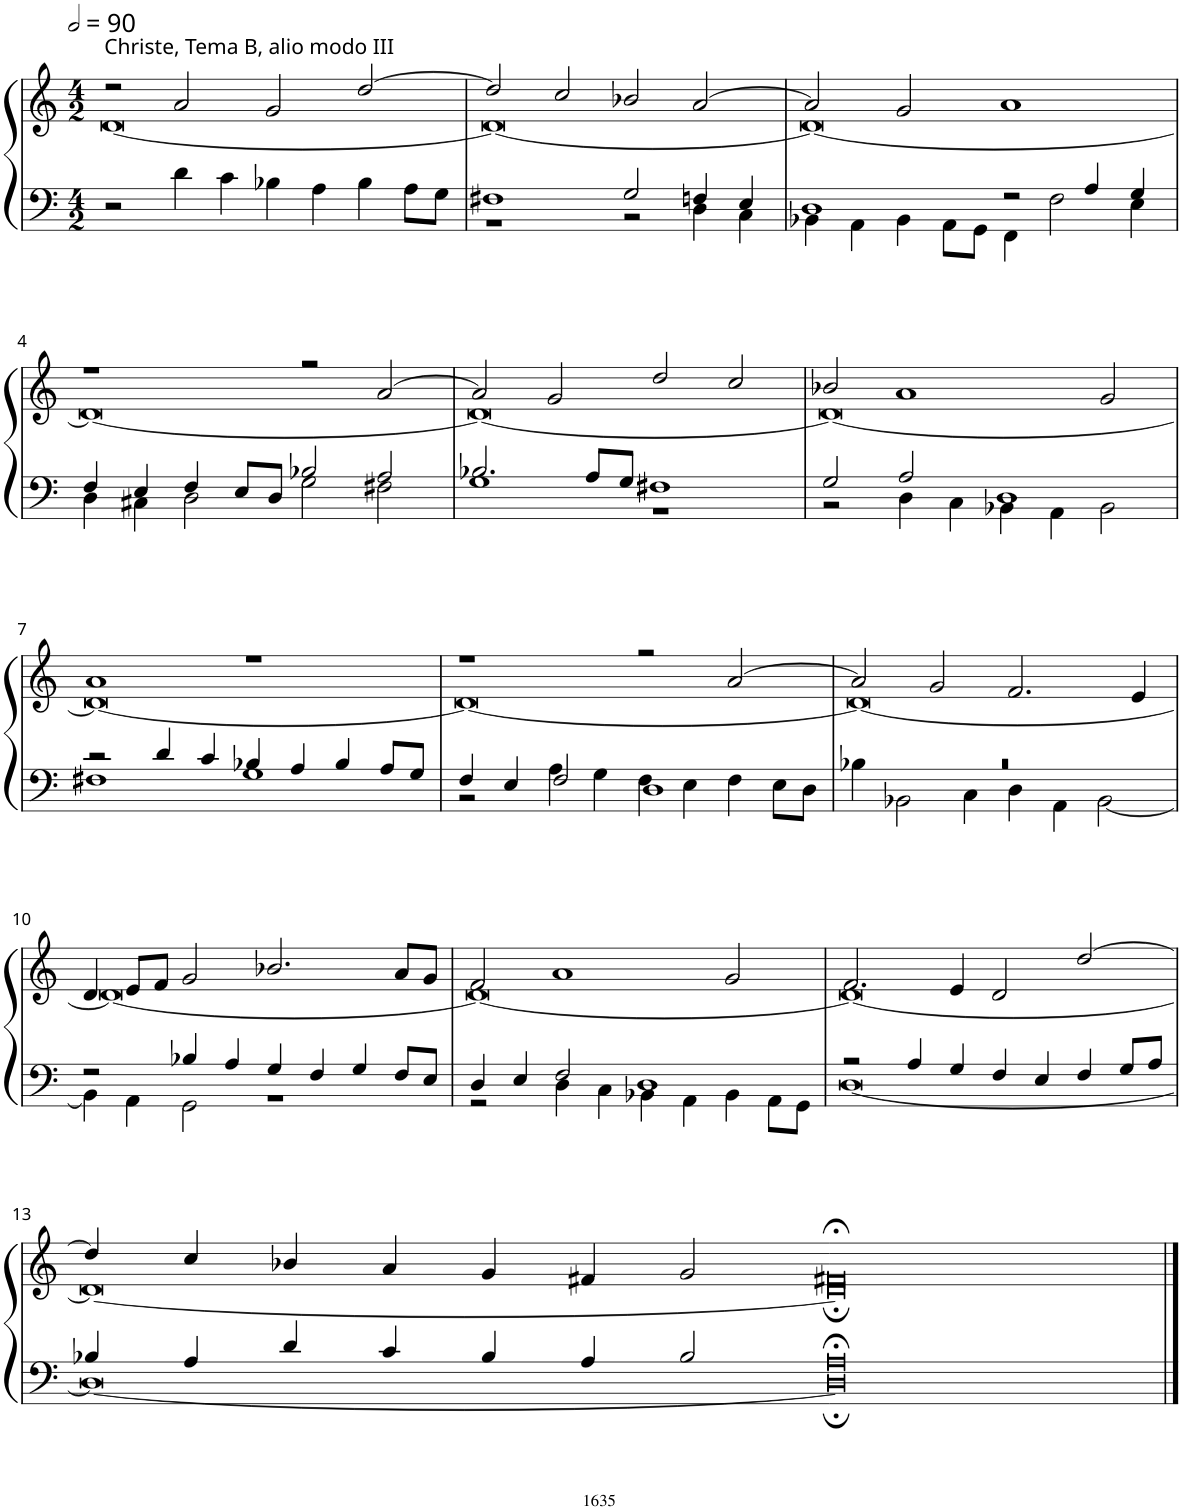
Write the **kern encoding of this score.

**kern	**kern
*part1	*part1
*staff2	*staff1
*I"Organ	*
*clefF4	*clefG2
*k[]	*k[]
*M4/2	*M4/2
*MM180	*MM180
=1	=1
*	*^
!	!LO:TX:a:t=Christe, Tema B, alio modo III	!
2r	2r	[0d
4d\	2a/	.
4c\	.	.
4B-X\	2g/	.
4A\	.	.
4B-\	[2dd/	.
8A\L	.	.
8G\J	.	.
=2	=2	=2
*^	*	*
1F#X	1r	2dd/]	0d_
.	.	2cc/	.
2G/	2r	2b-X/	.
4Fn/	4D\	[2a/	.
4E/	4C\	.	.
=3	=3	=3	=3
1D	4BB-X\	2a/]	0d_
.	4AA\	.	.
.	4BB-\	2g/	.
.	8AA\L	.	.
.	8GG\J	.	.
2r	4FF\	1a	.
.	2F\	.	.
4A/	.	.	.
4G/	4E\	.	.
!!LO:LB:g=z	!!
=4	=4	=4	=4
4F/	4D\	1r	0d_
4E/	4C#X\	.	.
4F/	2D\	.	.
8E/L	.	.	.
8D/J	.	.	.
2B-X/	2G\	2r	.
2A/	2F#X\	[2a/	.
=5	=5	=5	=5
2.B-X/	1G	2a/]	0d_
.	.	2g/	.
8A/L	.	.	.
8G/J	.	.	.
1F#X	1r	2dd/	.
.	.	2cc/	.
=6	=6	=6	=6
2G/	2r	2b-X/	0d_
2A/	4D\	1a	.
.	4C\	.	.
1D	4BB-X\	.	.
.	4AA\	.	.
.	2BB-\	2g/	.
!!LO:LB:g=z	!!
=7	=7	=7	=7
2r	1F#X	1a	0d_
4d/	.	.	.
4c/	.	.	.
4B-X/	1G	1r	.
4A/	.	.	.
4B-/	.	.	.
8A/L	.	.	.
8G/J	.	.	.
=8	=8	=8	=8
4F/	2r	1r	0d_
4E/	.	.	.
2F/	4A\	.	.
.	4G\	.	.
1D	4F\	2r	.
.	4E\	.	.
.	4F\	[2a/	.
.	8E\L	.	.
.	8D\J	.	.
=9	=9	=9	=9
0r	4B-X\	2a/]	0d_
.	2BB-X\	.	.
.	.	2g/	.
.	4C\	.	.
.	4D\	2.f/	.
.	4AA\	.	.
.	[2BB-\	.	.
.	.	4e/	.
!!LO:LB:g=z	!!
=10	=10	=10	=10
2r	4BB-\]	4d/	0d_
.	4AA\	8e/L	.
.	.	8f/J	.
4B-X/	2GG\	2g/	.
4A/	.	.	.
4G/	1r	2.b-X/	.
4F/	.	.	.
4G/	.	.	.
8F/L	.	8a/L	.
8E/J	.	8g/J	.
=11	=11	=11	=11
4D/	2r	2f/	0d_
4E/	.	.	.
2F/	4D\	1a	.
.	4C\	.	.
1D	4BB-X\	.	.
.	4AA\	.	.
.	4BB-\	2g/	.
.	8AA\L	.	.
.	8GG\J	.	.
=12	=12	=12	=12
2r	[0D	2.f/	0d_
4A/	.	.	.
4G/	.	4e/	.
4F/	.	2d/	.
4E/	.	.	.
4F/	.	[2dd/	.
8G/L	.	.	.
8A/J	.	.	.
!!LO:LB:g=z	!!
=13	=13	=13	=13
4B-X/	0D_	4dd/]	0d_
4A/	.	4cc/	.
4d/	.	4b-X/	.
4c/	.	4a/	.
4B-/	.	4g/	.
4A/	.	4f#X/	.
2B-/	.	2g/	.
=14-	=14-	=14-	=14-
0A;<	0D;]	0f#X;<	0d;]
*v	*v	*	*
*	*v	*v
==	==
*-	*-
